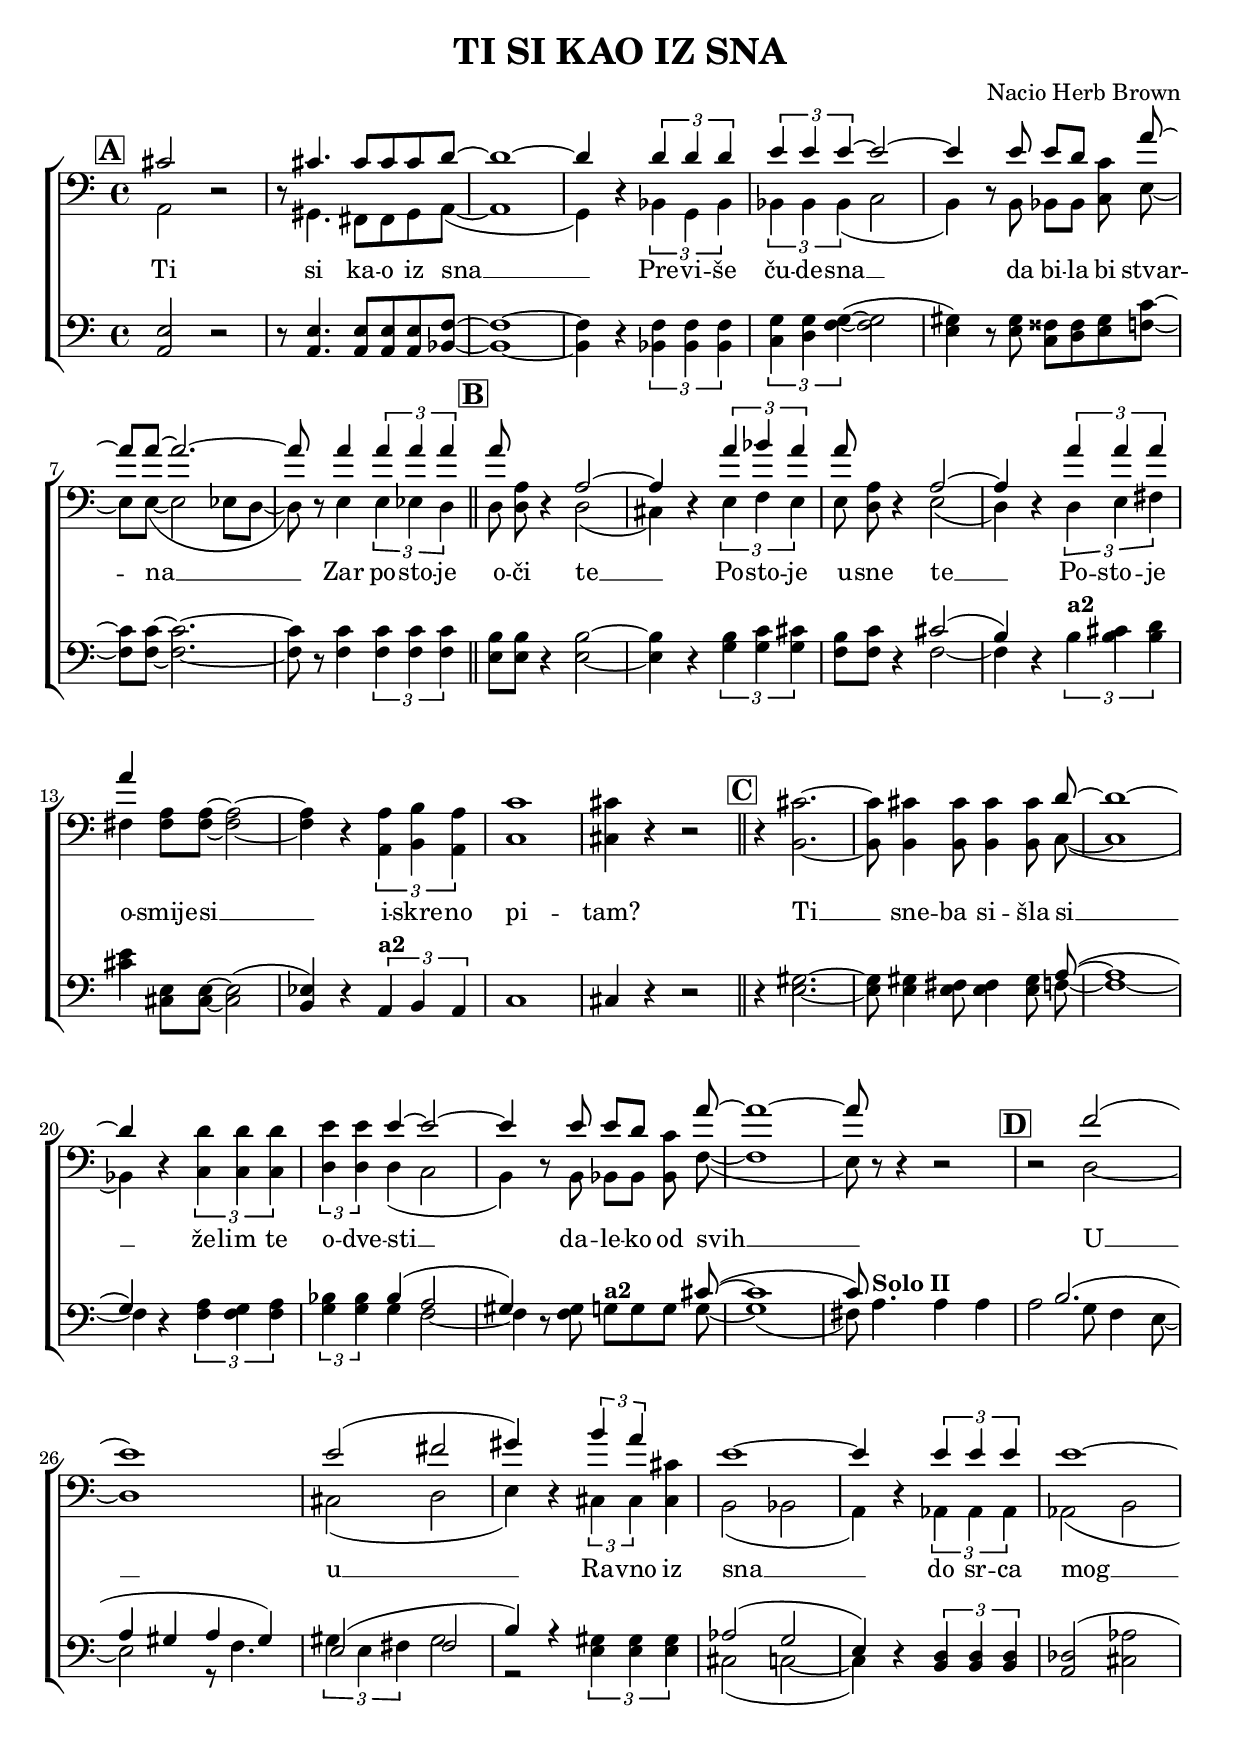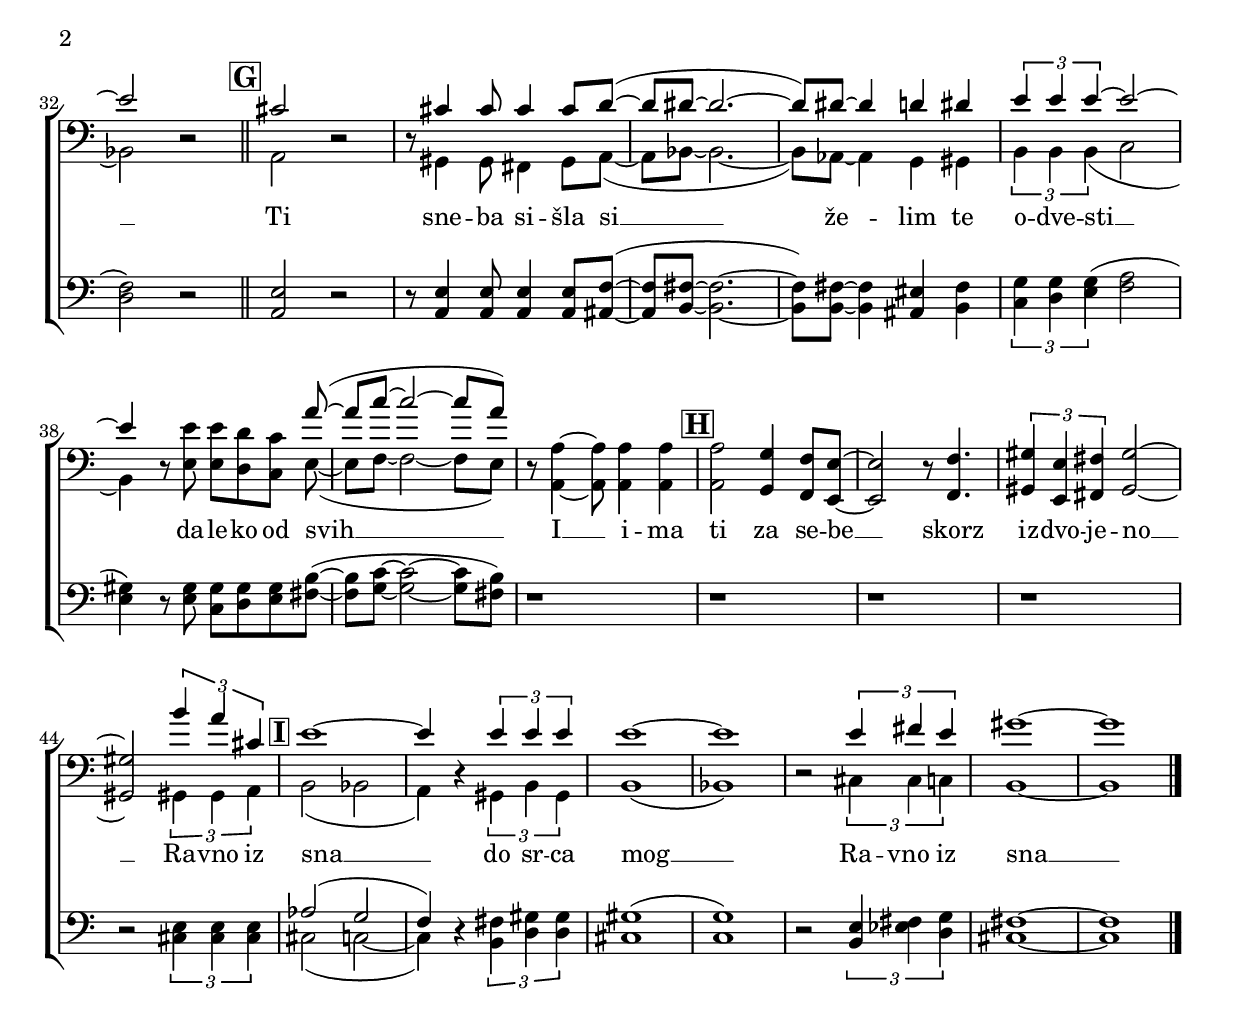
\version "2.24.1"
\include "deutsch.ly"
jazzChords = { \semiGermanChords }
aFourL = {}
%\include "../config/include.ily"
markMoj = #(define-music-function (letter) (string?) #{ \mark \markup { \box \bold #letter } #})

\layout {
  indent = 0
}

\header {
  titlex = "Pjevajte Jahvi"
  title = "TI SI KAO IZ SNA"
  composer = "Nacio Herb Brown"
  %poet = "Gus Kahn prev. Filip Horvat"
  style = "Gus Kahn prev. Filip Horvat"
  broj = "1"
  %tagline = \markup { \override #'(font-name . "JohnSans White Pro") \override #'(font-size . -3) { Izvorno: Name, Album } }
}

\paper {
  \aFourL
  %min-systems-per-page = #7
  %annotate-spacing = ##t
  %system-system-spacing.padding = #3.2
  %page-breaking = #ly:one-page-breaking
  %last-bottom-spacing.minimum-distance = #8
}

staffOne = \relative c' {
  \time 4/4
  \clef bass \markMoj "A" cis2 r2 |
  r8 cis4. cis8 cis8 cis8 d8 ~|
  d1 ~|
  d4 r4 \tuplet 3/2 { d4 d4 d4 } |
  \tuplet 3/2 { e4 e4 e4 ~} e2 ~|
  e4 r8 e8 e8 d8 c8 a'8 ~|
  a8 a8 ~a2. ~|
  a8 r8 a4 \tuplet 3/2 { a4 a4 a4 } \bar "||" |
  \markMoj "B" a8 a,8 r4 a2 ~|
  a4 r4 \tuplet 3/2 { a'4 b4 a4 } |
  a8 a,8 r4 a2 ~|
  a4 r4 \tuplet 3/2 { a'4 a4 a4 } |
  a4 a,8 a8 ~a2 ~|
  a4 r4 \tuplet 3/2 { a4 h4 a4 } |
  c1 |
  cis4 r4 r2 \bar "||" |
  \markMoj "C" r4 cis2. ~|
  cis8 cis4 cis8 cis4 cis8 d8 ~|
  d1 ~|
  d4 r4 \tuplet 3/2 { d4 d4 d4 } |
  \tuplet 3/2 { e4 e4 e4 ~} e2 ~|
  e4 r8 e8 e8 d8 c8 a'8 ~|
  a1 ~|
  a8 r8 r4 r2 |
  \markMoj "D" r2 f2 (|
  e1 )|
  e2 (fis2 |
  gis4 )r4 \tuplet 3/2 { h4 a4 cis,4 } |
  e1 ~|
  e4 r4 \tuplet 3/2 { e4 e4 e4 } |
  e1 ~|
  e2 r2 \bar "||" |
  \markMoj "G" cis2 r2 |
  r8 cis4 cis8 cis4 cis8 d8 (~|
  d8 dis8 ~dis2. ~|
  dis8 )dis8 ~dis4 d4 dis4 |
  \tuplet 3/2 { e4 e4 e4 ~} e2 ~|
  e4 r8 e8 e8 d8 c8 a'8 (~|
  a8 c8 ~c2 ~c8 a8 )|
  r8 a,4 ~a8 a4 a4 |
  \markMoj "H" a2 g4 f8 e8 ~|
  e2 r8 f4. |
  \tuplet 3/2 { gis4 e4 fis4 } gis2 ~|
  gis2 \tuplet 3/2 { h'4 a4 cis,4 } |
  \markMoj "I" e1 ~|
  e4 r4 \tuplet 3/2 { e4 e4 e4 } |
  e1 ~|
  e1 |
  r2 \tuplet 3/2 { e4 fis4 e4 } |
  gis1 ~|
  gis1 \bar "|." |
}

alignerOneZero = \relative {
  c2 r2 |
  r8 c4. c8 c8 c8 c8( |
  c1 |
  c4) r4\tuplet 3/2 { c4 c4 c4 } |
  \tuplet 3/2 {c4 c4 c4( }c2) |
  r4 r8 c8 c8 c8 c8 c8 |
  r8 c8( c2. |
  c8) r8 c4 \tuplet 3/2 {c4 c4 c4 } |
  c8 c8 r4 c2( |
  c4) r4\tuplet 3/2 { c4 c4 c4 } |
  c8 c8 r4 c2( |
  c4) r4\tuplet 3/2 { c4 c4 c4 } |
  c4 c8 c8( c2 |
  c4) r4\tuplet 3/2 { c4 c4 c4 } |
  c1 |
  c4 r4 r2 |
  r4 c2.( |
  c8) c4 c8 c4 c8 c8( |
  c1 |
  c4) r4\tuplet 3/2 { c4 c4 c4 } |
  \tuplet 3/2 {c4 c4 c4( }c2) |
  r4 r8 c8 c8 c8 c8 c8( |
  c1 |
  c8) r8 r4 r2 |
  r2 c2( |
  c1) |
  c2( c2 |
  c4) r4\tuplet 3/2 { c4 c4 c4 } |
  c1( |
  c4) r4\tuplet 3/2 { c4 c4 c4 } |
  c1( |
  c2) r2 |
  c2 r2 |
  r8 c4 c8 c4 c8 c8( |
  c8 c8 c2.) |
  r8 c8 r4 c4 c4 |
  \tuplet 3/2 {c4 c4 c4( }c2) |
  r4 r8 c8 c8 c8 c8 c8( |
  c8 c8 c2 c8 c8) |
  r8 c4( c8) c4 c4 |
  c2 c4 c8 c8( |
  c2) r8 c4. |
  \tuplet 3/2 {c4 c4 c4 }c2( |
  c2)\tuplet 3/2 { c4 c4 c4 } |
  c1( |
  c4) r4\tuplet 3/2 { c4 c4 c4 } |
  c1( |
  c1) |
  r2\tuplet 3/2 { c4 c4 c4 } |
  c1( |
  c1) |
}

lyricOneZero = \lyricmode {
  Ti %|
  si ka -- o iz sna __ %|
  %|
  Pre -- vi -- še %|
  ču -- de -- sna __ %|
  da bi -- la bi stvar -- %|
  na __ %|
  Zar po -- sto -- je %|
  o -- či te __ %|
  Po -- sto -- je %|
  u -- sne te __ %|
  Po -- sto -- je %|
  o -- smije -- si __ %|
  i -- skre -- no %|
  pi -- %|
  tam? %|
  Ti __ %|
  sne -- ba si -- šla si __ %|
  %|
  že -- lim te %|
  o -- dve -- sti __ %|
  da -- le -- ko od svih __ %|
  %|
  %|
  U __ %|
  %|
  u __ %|
  Ra -- vno iz %|
  sna __ %|
  do sr -- ca %|
  mog __ %|
  %|
  Ti %|
  sne -- ba si -- šla si __ %|
  %|
  že -- lim te %|
  o -- dve -- sti __ %|
  da -- le -- ko od svih __ %|
  %|
  I __ i -- ma %|
  ti za se -- be __ %|
  skorz %|
  iz -- dvo -- je -- no __ %|
  Ra -- vno iz %|
  sna __ %|
  do sr -- ca %|
  mog __ %|
  %|
  Ra -- vno iz %|
  sna __ %|
  %|
}

staffTwo = \relative c' {
  \time 4/4
  \clef bass a,2 r2 |
  r8 gis4. fis8 fis8 gis8 a8 (~|
  a1 |
  g4 )r4 \tuplet 3/2 { b4 g4 b4 } |
  \tuplet 3/2 { b4 b4 b4 (} c2 |
  h4 )r8 h8 b8 b8 c8 e8 ~|
  e8 e8 (~e2 es8 d8 ~|
  d8 )r8 e4 \tuplet 3/2 { e4 es4 d4 } \bar "||" |
  d8 d8 r4 d2 (|
  cis4 )r4 \tuplet 3/2 { e4 f4 e4 } |
  e8 d8 r4 e2 (|
  d4 )r4 \tuplet 3/2 { d4 e4 fis4 } |
  fis4 fis8 fis8 ~fis2 ~|
  fis4 r4 \tuplet 3/2 { a,4 h4 a4 } |
  c1 |
  cis4 r4 r2 \bar "||" |
  r4 h2. ~|
  h8 h4 h8 h4 h8 c8 (~|
  c1 |
  b4 )r4 \tuplet 3/2 { c4 c4 c4 } |
  \tuplet 3/2 { d4 d4 d4 (} c2 |
  h4 )r8 h8 b8 b8 b8 f'8 (~|
  f1 |
  e8 )r8 r4 r2 |
  r2 d2 ~|
  d1 |
  cis2 (d2 |
  e4 )r4 \tuplet 3/2 { cis4 cis4 cis4 } |
  h2 (b2 |
  a4 )r4 \tuplet 3/2 { as4 as4 as4 } |
  as2 (h2 |
  b2 )r2 \bar "||" |
  a2 r2 |
  r8 gis4 gis8 fis4 gis8 a8 (~|
  a8 b8 ~b2. ~|
  b8 )as8 ~as4 g4 gis4 |
  \tuplet 3/2 { h4 h4 h4 (} c2 |
  h4 )r8 e8 e8 d8 c8 e8 (~|
  e8 f8 ~f2 ~f8 e8 )|
  r8 a,4 ~a8 a4 a4 |
  a2 g4 f8 e8 ~|
  e2 r8 f4. |
  \tuplet 3/2 { gis4 e4 fis4 } gis2 ~|
  gis2 \tuplet 3/2 { gis4 gis4 a4 } |
  h2 (b2 |
  a4 )r4 \tuplet 3/2 { gis4 h4 gis4 } |
  h1 (|
  b1 )|
  r2 \tuplet 3/2 { cis4 cis4 c4 } |
  h1 ~|
  h1 \bar "|." |
}

staffThree = \relative c' {
  \time 4/4
  \clef bass
  e,2 r2 |
  r8 e4. e8 e8 e8 f8 ~|
  f1 ~|
  f4 r4 \tuplet 3/2 { f4 f4 f4 } |
  \tuplet 3/2 { g4 g4 g4 (~} g2 |
  gis4 )r8 gis8 fisis8 fisis8 gis8 c8 ~|
  c8 c8 ~c2. ~|
  c8 r8 c4 \tuplet 3/2 { c4 c4 c4 } \bar "||" |
  h8 h8 r4 h2 ~|
  h4 r4 \tuplet 3/2 { h4 c4 cis4 } |
  h8 c8 r4 cis2 (|
  h4 )r4 \tuplet 3/2 { h4 cis4 d4 } |
  e4 e,8 e8 ~e2 (|
  es4 )r4 \tuplet 3/2 { a,4 h4 a4 } |
  c1 |
  cis4 r4 r2 \bar "||" |
  r4 gis'2. ~|
  gis8 gis4 fis8 fis4 gis8 a8 (~|
  a1 |
  g4 )r4 \tuplet 3/2 { a4 g4 a4 } |
  \tuplet 3/2 { b4 b4 b4 (} a2 |
  gis4 )r8 gis8 g8 g8 g8 cis8 (~|
  cis1 |
  c8 )r8 r4 r2 |
  r4 h2. (|
  a4 gis4 a4 gis4 )|
  e2 (fis2 |
  h4 )r4 \tuplet 3/2 { gis4 gis4 gis4 } |
  as2 (g2 |
  e4 )r4 \tuplet 3/2 { d4 d4 d4 } |
  des2 (as'2 |
  f2 )r2 \bar "||" |
  e2 r2 |
  r8 e4 e8 e4 e8 f8 (~|
  f8 fis8 ~fis2. ~|
  fis8 )fis8 ~fis4 eis4 fis4 |
  \tuplet 3/2 { g4 g4 g4 (} a2 |
  gis4 )r8 gis8 gis8 gis8 gis8 h8 (~|
  h8 c8 ~c2 ~c8 h8 )|
  r1 |
  r1 |
  r1 |
  r1 |
  r2 \tuplet 3/2 { e,4 e4 e4 } |
  as2 (g2 |
  f4 )r4 \tuplet 3/2 { fis4 gis4 gis4 } |
  gis1 (|
  g1 )|
  r2 \tuplet 3/2 { e4 fis4 g4 } |
  fis1 ~|
  fis1 \bar "|." |
}

staffFour = \relative c' {
  \time 4/4
  \clef bass
  a,2 r2 |
  r8 a4. a8 a8 a8 b8 ~|
  b1 ~|
  b4 r4 \tuplet 3/2 { b4 b4 b4 } |
  \tuplet 3/2 { c4 d4 f4 (~} f2 |
  e4 )r8 e8 c8 d8 e8 f8 ~|
  f8 f8 ~f2. ~|
  f8 r8 f4 \tuplet 3/2 { f4 f4 f4 } \bar "||" |
  e8 e8 r4 e2 ~|
  e4 r4 \tuplet 3/2 { g4 g4 g4 } |
  f8 f8 r4 f2 ~|
  f4 r4 \tuplet 3/2 { h4 h4 h4 } |
  cis4 cis,8 cis8 ~cis2 (|
  h4 )r4 \tuplet 3/2 { a4 h4 a4 } |
  c1 |
  cis4 r4 r2 \bar "||" |
  r4 e2. ~|
  e8 e4 e8 e4 e8 f8 ~|
  f1 ~|
  f4 r4 \tuplet 3/2 { f4 f4 f4 } |
  \tuplet 3/2 { g4 g4 g4 } f2 ~|
  f4 r8 f8 g8 g8 g8 g8 ~|
  g1 (|
  fis8 )a4. a4 a4 |
  a2 g8 f4 e8 ~|
  e2 r8 f4. |
  \tuplet 3/2 { gis4 e4 fis4 } gis2 |
  r2 \tuplet 3/2 { e4 e4 e4 } |
  cis2 (c2 ~|
  c4 )r4 \tuplet 3/2 { h4 h4 h4 } |
  a2 (cis2 |
  d2 )r2 \bar "||" |
  a2 r2 |
  r8 a4 a8 a4 a8 ais8 (~|
  ais8 h8 ~h2. ~|
  h8 )h8 ~h4 ais4 h4 |
  \tuplet 3/2 { c4 d4 e4 (} f2 |
  e4 )r8 e8 c8 d8 e8 fis8 (~|
  fis8 g8 ~g2 ~g8 fis8 )|
  r1 |
  r1 |
  r1 |
  r1 |
  r2 \tuplet 3/2 { cis4 cis4 cis4 } |
  cis2 (c2 ~|
  c4 )r4 \tuplet 3/2 { h4 d4 d4 } |
  cis1 (|
  c1 )|
  r2 \tuplet 3/2 { h4 es4 d4 } |
  cis1 ~|
  cis1 \bar "|." |
}

\score {
    <<
    \new ChoirStaff \with { \accepts NullVoice }
        <<
        \new Staff \partCombine \staffOne \staffTwo
        \new NullVoice = "alignerOneZero" { \alignerOneZero }
        \new Lyrics \lyricsto "alignerOneZero" { \lyricOneZero }
        \new Staff \partCombine \staffThree \staffFour
        >>
    >>
}
